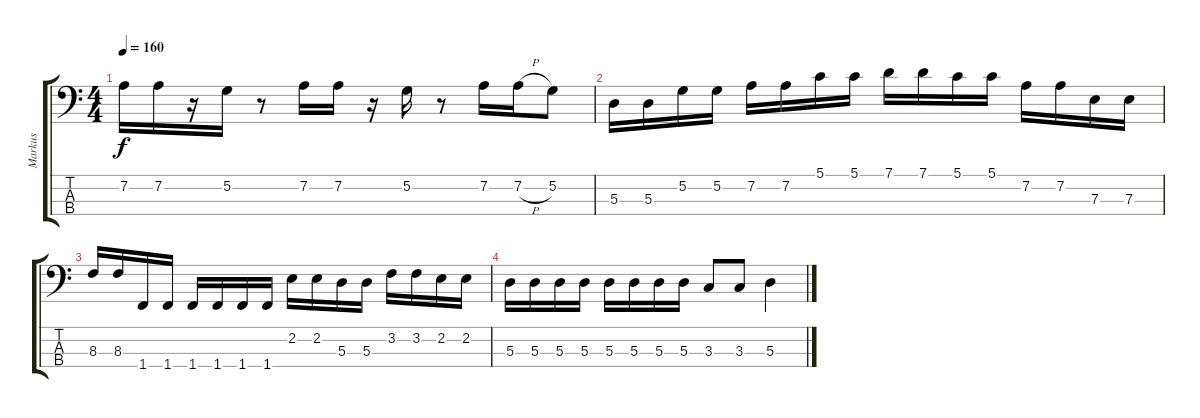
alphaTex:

\track ("Markus" "Markus") {instrument electricbassfinger}
\staff {score tabs}
\tuning (G2 D2 A1 E1) {hide}
\ts (4 4)
\tempo 160
\clef f4
\ks c
7.2.16{dy f} 7.2.16 r.16 5.2.16 r.8 7.2.16 7.2.16 r.16 5.2.16 r.8 7.2.16 7.2{h}.16 5.2.8 |
5.3.16 5.3.16 5.2.16 5.2.16 7.2.16 7.2.16 5.1.16 5.1.16 7.1.16 7.1.16 5.1.16 5.1.16 7.2.16 7.2.16 7.3.16 7.3.16 |
8.3.16 8.3.16 1.4.16 1.4.16 1.4.16 1.4.16 1.4.16 1.4.16 2.2.16 2.2.16 5.3.16 5.3.16 3.2.16 3.2.16 2.2.16 2.2.16 |
5.3.16 5.3.16 5.3.16 5.3.16 5.3.16 5.3.16 5.3.16 5.3.16 3.3.8 3.3.8 5.3.4
